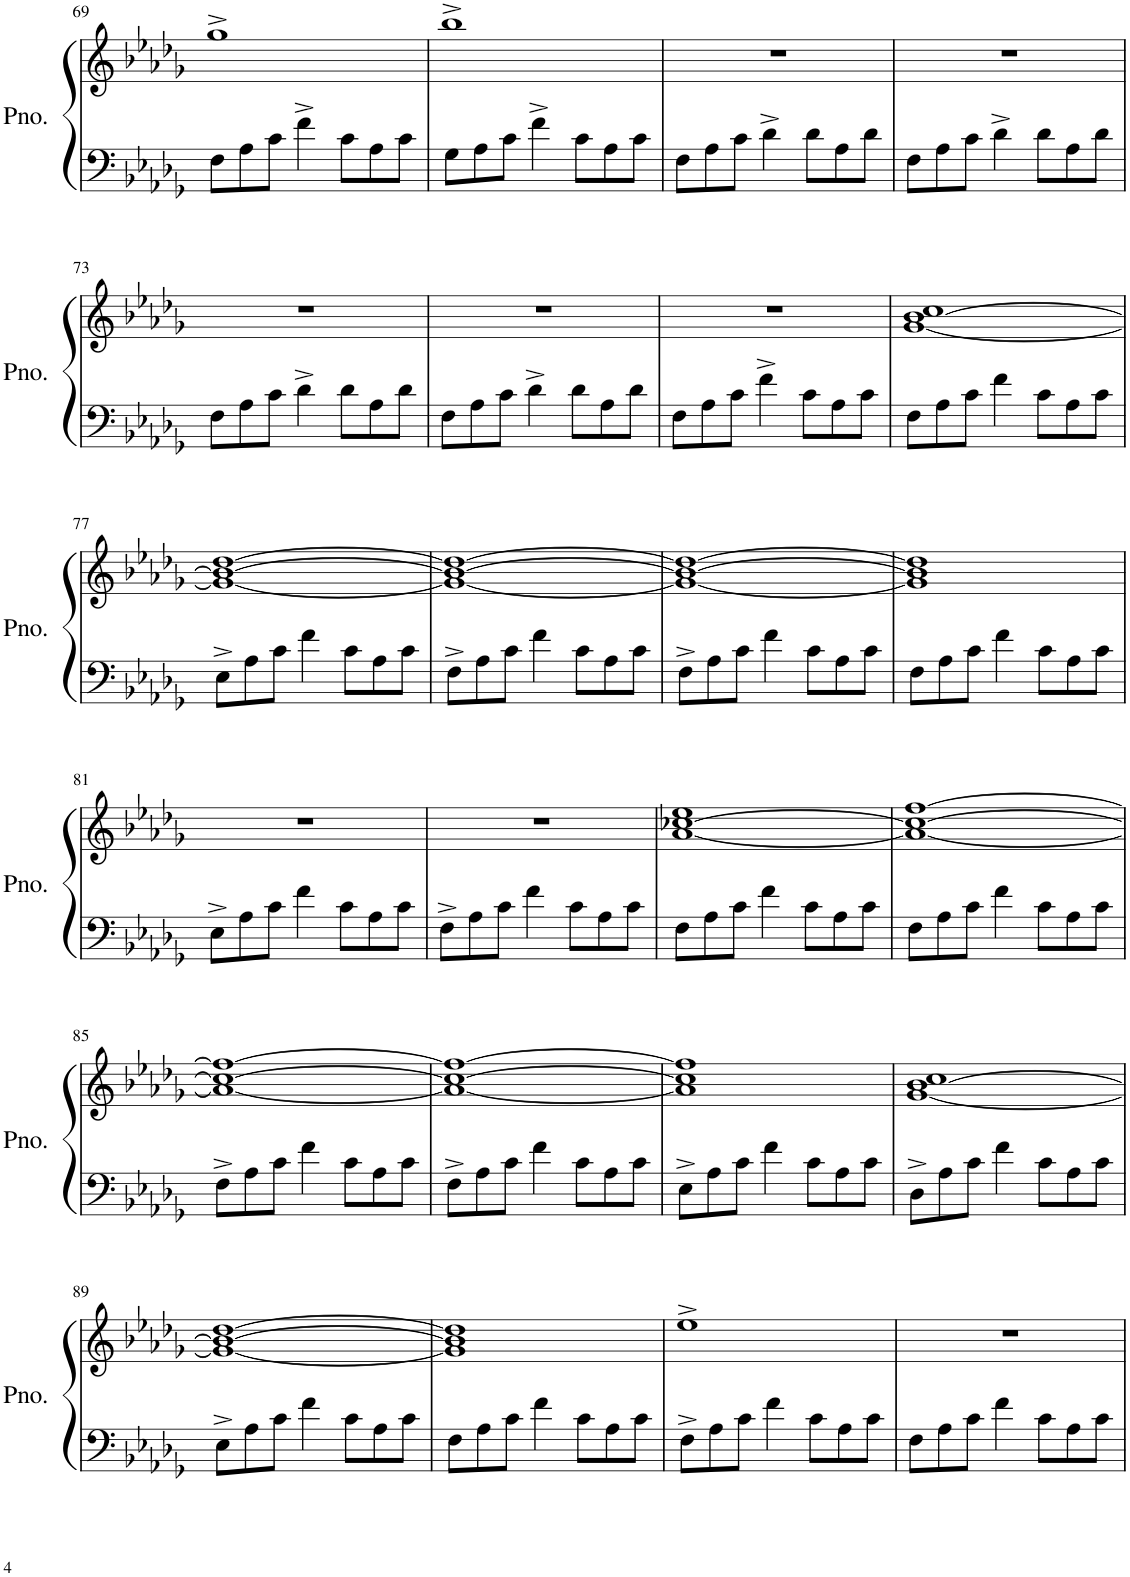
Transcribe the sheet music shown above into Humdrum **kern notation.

**kern	**kern
*part1	*part1
*staff2	*staff1
*I"Piano	*
*I'Pno.	*
!!LO:PB:g=z
*clefF4	*clefG2
*k[b-e-a-d-g-]	*k[b-e-a-d-g-]
*M4/4	*M4/4
=69	=69
8F\L	1gg-^
8A-\	.
8c\J	.
4f^\	.
8c\L	.
8A-\	.
8c\J	.
=70	=70
8G-\L	1bb-^
8A-\	.
8c\J	.
4f^\	.
8c\L	.
8A-\	.
8c\J	.
=71	=71
8F\L	1r
8A-\	.
8c\J	.
4d-^\	.
8d-\L	.
8A-\	.
8d-\J	.
=72	=72
8F\L	1r
8A-\	.
8c\J	.
4d-^\	.
8d-\L	.
8A-\	.
8d-\J	.
!!LO:LB:g=z
=73	=73
8F\L	1r
8A-\	.
8c\J	.
4d-^\	.
8d-\L	.
8A-\	.
8d-\J	.
=74	=74
8F\L	1r
8A-\	.
8c\J	.
4d-^\	.
8d-\L	.
8A-\	.
8d-\J	.
=75	=75
8F\L	1r
8A-\	.
8c\J	.
4f^\	.
8c\L	.
8A-\	.
8c\J	.
=76	=76
8F\L	[1g- [1b- 1cc
8A-\	.
8c\J	.
4f\	.
8c\L	.
8A-\	.
8c\J	.
!!LO:LB:g=z
=77	=77
8E-^\L	1g-_ 1b-_ [1dd-
8A-\	.
8c\J	.
4f\	.
8c\L	.
8A-\	.
8c\J	.
=78	=78
8F^\L	1g-_ 1b-_ 1dd-_
8A-\	.
8c\J	.
4f\	.
8c\L	.
8A-\	.
8c\J	.
=79	=79
8F^\L	1g-_ 1b-_ 1dd-_
8A-\	.
8c\J	.
4f\	.
8c\L	.
8A-\	.
8c\J	.
=80	=80
8F\L	1g-] 1b-] 1dd-]
8A-\	.
8c\J	.
4f\	.
8c\L	.
8A-\	.
8c\J	.
!!LO:LB:g=z
=81	=81
8E-^\L	1r
8A-\	.
8c\J	.
4f\	.
8c\L	.
8A-\	.
8c\J	.
=82	=82
8F^\L	1r
8A-\	.
8c\J	.
4f\	.
8c\L	.
8A-\	.
8c\J	.
=83	=83
8F\L	[1a- [1cc-X 1ee-
8A-\	.
8c\J	.
4f\	.
8c\L	.
8A-\	.
8c\J	.
=84	=84
8F\L	1a-_ 1cc-_ [1ff
8A-\	.
8c\J	.
4f\	.
8c\L	.
8A-\	.
8c\J	.
!!LO:LB:g=z
=85	=85
8F^\L	1a-_ 1cc-_ 1ff_
8A-\	.
8c\J	.
4f\	.
8c\L	.
8A-\	.
8c\J	.
=86	=86
8F^\L	1a-_ 1cc-_ 1ff_
8A-\	.
8c\J	.
4f\	.
8c\L	.
8A-\	.
8c\J	.
=87	=87
8E-^\L	1a-] 1cc-] 1ff]
8A-\	.
8c\J	.
4f\	.
8c\L	.
8A-\	.
8c\J	.
=88	=88
8D-^\L	[1g- [1b- 1cc
8A-\	.
8c\J	.
4f\	.
8c\L	.
8A-\	.
8c\J	.
!!LO:LB:g=z
=89	=89
8E-^\L	1g-_ 1b-_ [1dd-
8A-\	.
8c\J	.
4f\	.
8c\L	.
8A-\	.
8c\J	.
=90	=90
8F\L	1g-] 1b-] 1dd-]
8A-\	.
8c\J	.
4f\	.
8c\L	.
8A-\	.
8c\J	.
=91	=91
8F^\L	1ee-^
8A-\	.
8c\J	.
4f\	.
8c\L	.
8A-\	.
8c\J	.
=92	=92
8F\L	1r
8A-\	.
8c\J	.
4f\	.
8c\L	.
8A-\	.
8c\J	.
=	=
*-	*-
